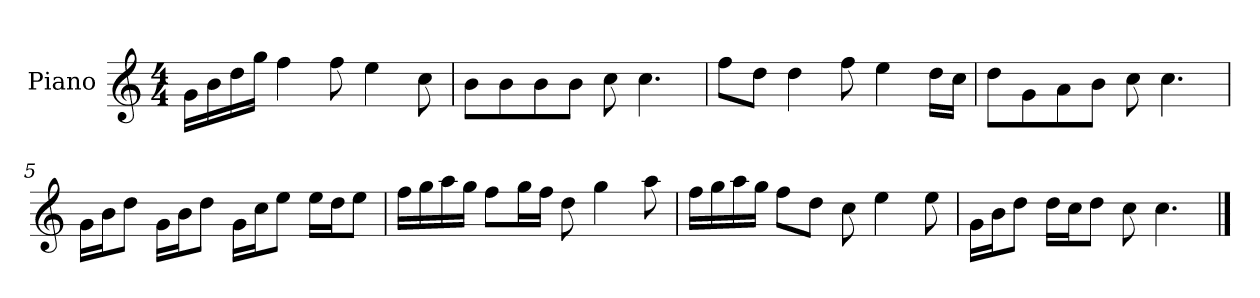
**kern
*part1
*staff1
*I"Piano
*I'P-no
*clefG2
*k[]
*M4/4
*MM90
=1
16g\LL
16b\
16dd\
16gg\JJ
4ff\
8ff\
4ee\
8cc\
=2
8b\L
8b\
8b\
8b\J
8cc\
4.cc\
=3
8ff\L
8dd\J
4dd\
8ff\
4ee\
16dd\LL
16cc\JJ
=4
8dd\L
8g\
8a\
8b\J
8cc\
4.cc\
=5
16g\LL
16b\J
8dd\J
16g\LL
16b\J
8dd\J
16g\LL
16cc\J
8ee\J
16ee\LL
16dd\J
8ee\J
!!LO:LB:g=z
=6
16ff\LL
16gg\
16aa\
16gg\JJ
8ff\L
16gg\L
16ff\JJ
8dd\
4gg\
8aa\
=7
16ff\LL
16gg\
16aa\
16gg\JJ
8ff\L
8dd\J
8cc\
4ee\
8ee\
=8
16g\LL
16b\J
8dd\J
16dd\LL
16cc\J
8dd\J
8cc\
4.cc\
==
*-
